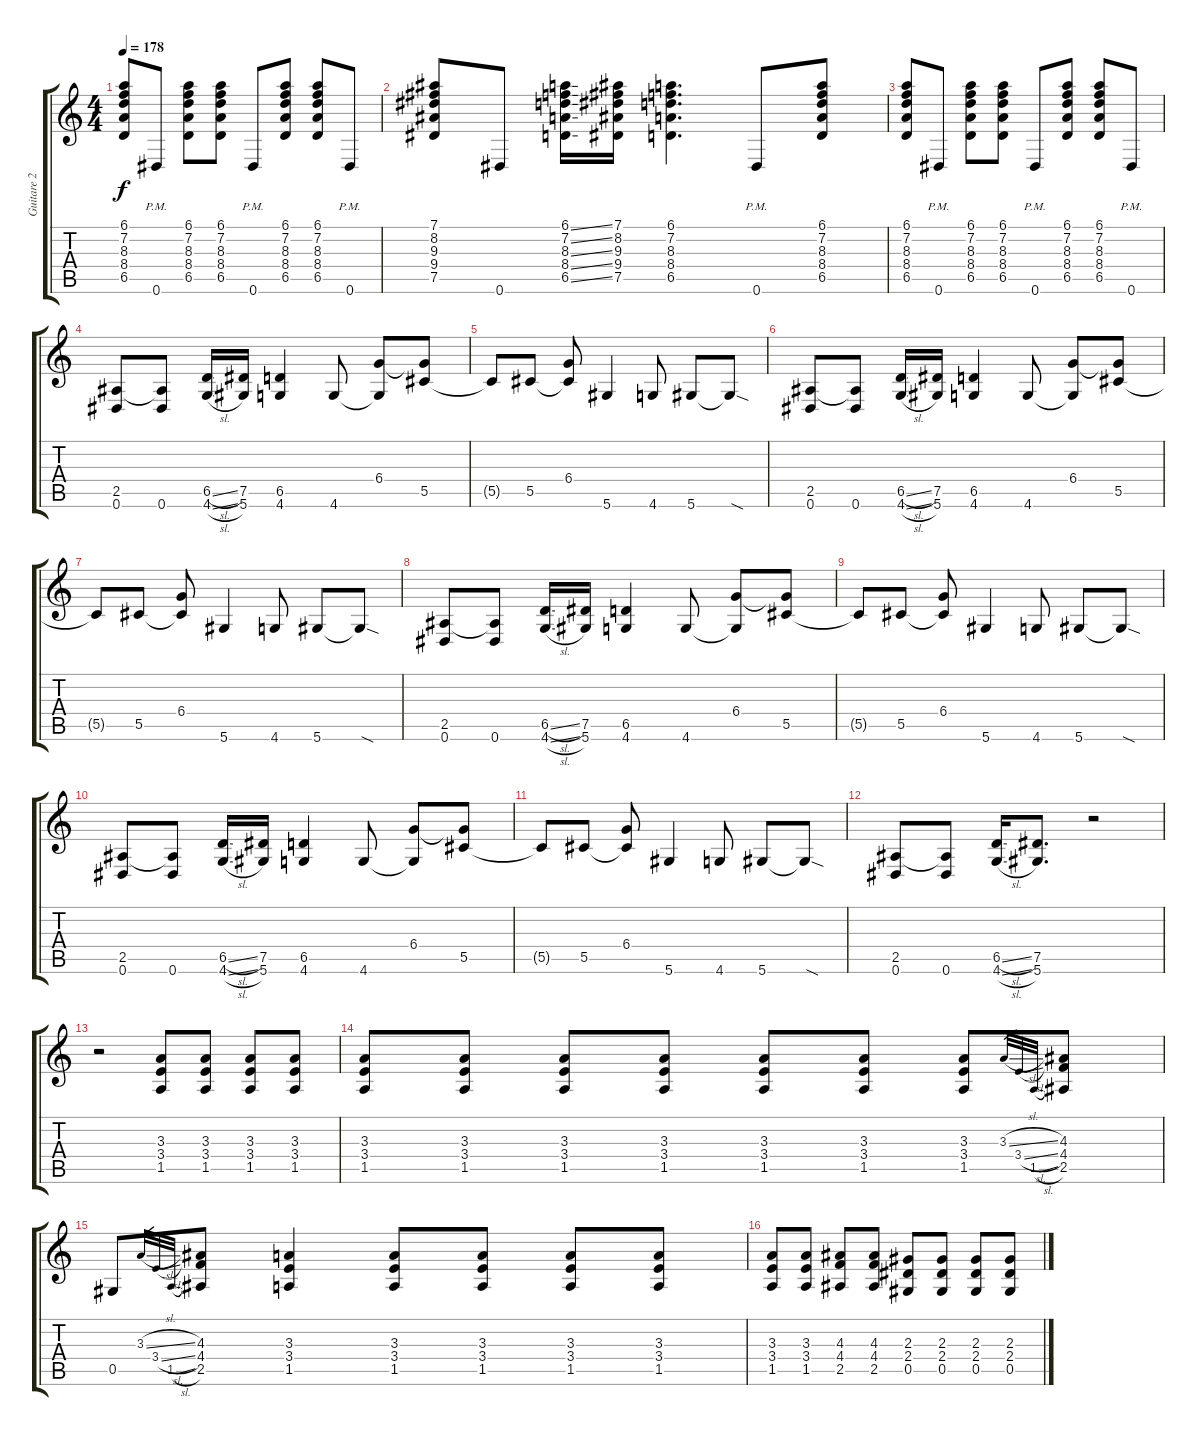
\track ("Guitare 2" "Guitare 2") {instrument distortionguitar}
\staff {score tabs}
\tuning (Eb4 Bb3 Gb3 Db3 Ab2 Eb2) {hide}
\ts (4 4)
\tempo 178
\clef g2
\ks c
(6.1 7.2 8.3 8.4 6.5).8{dy f} 0.6{pm}.8 (6.1 7.2 8.3 8.4 6.5).8 (6.1 7.2 8.3 8.4 6.5).8 0.6{pm}.8 (6.1 7.2 8.3 8.4 6.5).8 (6.1 7.2 8.3 8.4 6.5).8 0.6{pm}.8 |
(7.1 8.2 9.3 9.4 7.5).8 0.6.8 (6.1{ss} 7.2{ss} 8.3{ss} 8.4{ss} 6.5{ss}).16 (7.1 8.2 9.3 9.4 7.5).16 (6.1 7.2 8.3 8.4 6.5).4{d} 0.6{pm}.8 (6.1 7.2 8.3 8.4 6.5).8 |
(6.1 7.2 8.3 8.4 6.5).8 0.6{pm}.8 (6.1 7.2 8.3 8.4 6.5).8 (6.1 7.2 8.3 8.4 6.5).8 0.6{pm}.8 (6.1 7.2 8.3 8.4 6.5).8 (6.1 7.2 8.3 8.4 6.5).8 0.6{pm}.8 |
(2.5 0.6).8 (2.5{t} 0.6).8 (6.5{sl} 4.6{sl}).16 (7.5 5.6).16 (6.5 4.6).4 4.6.8 (6.4 4.6{t}).8 (6.4{t} 5.5).8 |
5.5{t}.8 5.5.8 (6.4 5.5{t}).8 5.6.4 4.6.8 5.6.8 5.6{sod t}.8 |
(2.5 0.6).8 (2.5{t} 0.6).8 (6.5{sl} 4.6{sl}).16 (7.5 5.6).16 (6.5 4.6).4 4.6.8 (6.4 4.6{t}).8 (6.4{t} 5.5).8 |
5.5{t}.8 5.5.8 (6.4 5.5{t}).8 5.6.4 4.6.8 5.6.8 5.6{sod t}.8 |
(2.5 0.6).8 (2.5{t} 0.6).8 (6.5{sl} 4.6{sl}).16 (7.5 5.6).16 (6.5 4.6).4 4.6.8 (6.4 4.6{t}).8 (6.4{t} 5.5).8 |
5.5{t}.8 5.5.8 (6.4 5.5{t}).8 5.6.4 4.6.8 5.6.8 5.6{sod t}.8 |
(2.5 0.6).8 (2.5{t} 0.6).8 (6.5{sl} 4.6{sl}).16 (7.5 5.6).16 (6.5 4.6).4 4.6.8 (6.4 4.6{t}).8 (6.4{t} 5.5).8 |
5.5{t}.8 5.5.8 (6.4 5.5{t}).8 5.6.4 4.6.8 5.6.8 5.6{sod t}.8 |
(2.5 0.6).8 (2.5{t} 0.6).8 (6.5{sl} 4.6{sl}).16 (7.5 5.6).8{d} r.2 |
r.2 (3.3 3.4 1.5).8 (3.3 3.4 1.5).8 (3.3 3.4 1.5).8 (3.3 3.4 1.5).8 |
(3.3 3.4 1.5).8 (3.3 3.4 1.5).8 (3.3 3.4 1.5).8 (3.3 3.4 1.5).8 (3.3 3.4 1.5).8 (3.3 3.4 1.5).8 (3.3 3.4 1.5).8 3.3{sl}.32{gr} 3.4{sl}.32{gr} 1.5{sl}.32{gr} (4.3 4.4 2.5).8 |
0.5.8 3.3{sl}.32{gr} 3.4{sl}.32{gr} 1.5{sl}.32{gr} (4.3 4.4 2.5).8 (3.3 3.4 1.5).4 (3.3 3.4 1.5).8 (3.3 3.4 1.5).8 (3.3 3.4 1.5).8 (3.3 3.4 1.5).8 |
(3.3 3.4 1.5).8 (3.3 3.4 1.5).8 (4.3 4.4 2.5).8 (4.3 4.4 2.5).8 (2.3 2.4 0.5).8 (2.3 2.4 0.5).8 (2.3 2.4 0.5).8 (2.3 2.4 0.5).8
